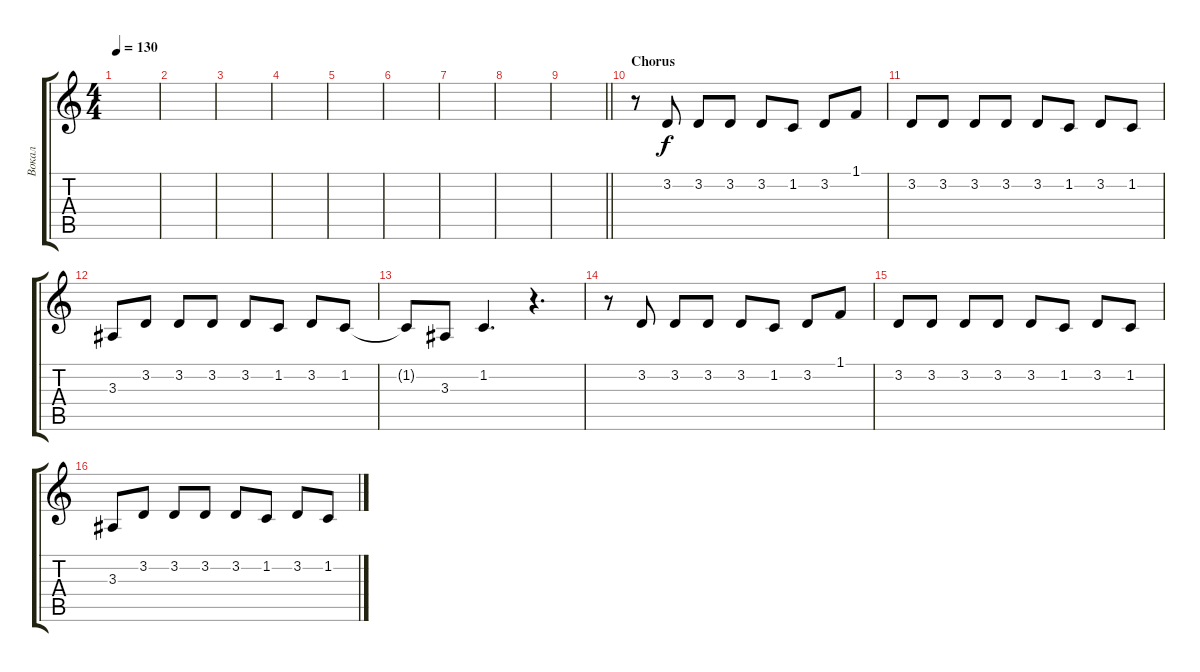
\track ("Вокал " "Вокал ") {instrument synthbrass1}
\staff {score tabs}
\tuning (E4 B3 G3 D3 A2 E2) {hide}
\ts (4 4)
\tempo 130
\clef g2
\ks c
|
|
|
|
|
|
|
|
\barLineRight lightlight
|
\section ("" "Chorus")
r.8 3.2.8 3.2.8 3.2.8 3.2.8 1.2.8 3.2.8 1.1.8 |
3.2.8 3.2.8 3.2.8 3.2.8 3.2.8 1.2.8 3.2.8 1.2.8 |
3.3.8 3.2.8 3.2.8 3.2.8 3.2.8 1.2.8 3.2.8 1.2.8 |
1.2{t}.8 3.3.8 1.2.4{d} r.4{d} |
r.8 3.2.8 3.2.8 3.2.8 3.2.8 1.2.8 3.2.8 1.1.8 |
3.2.8 3.2.8 3.2.8 3.2.8 3.2.8 1.2.8 3.2.8 1.2.8 |
3.3.8 3.2.8 3.2.8 3.2.8 3.2.8 1.2.8 3.2.8 1.2.8
